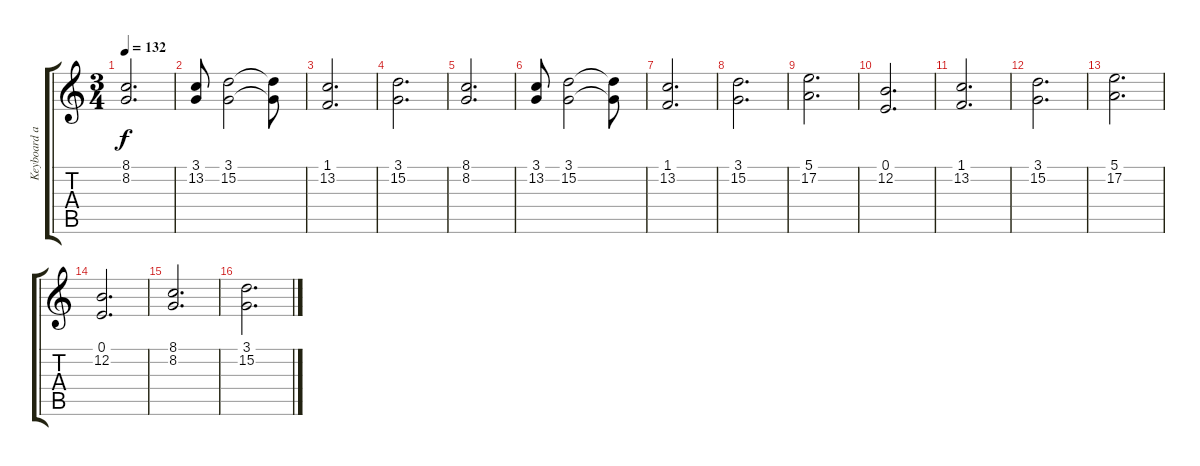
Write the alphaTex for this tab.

\track ("Keyboard akkords" "Keyboard a") {instrument stringensemble2}
\staff {score tabs}
\tuning (E4 B3 G3 D3 A2 E2) {hide}
\ts (3 4)
\tempo 132
\clef g2
\ks c
(8.1 8.2).2{d dy f} |
(3.1 13.2).8 (3.1 15.2).2 (3.1{t} 15.2{t}).8 |
(1.1 13.2).2{d} |
(3.1 15.2).2{d} |
(8.1 8.2).2{d} |
(3.1 13.2).8 (3.1 15.2).2 (3.1{t} 15.2{t}).8 |
(1.1 13.2).2{d} |
(3.1 15.2).2{d} |
(5.1 17.2).2{d} |
(0.1 12.2).2{d} |
(1.1 13.2).2{d} |
(3.1 15.2).2{d} |
(5.1 17.2).2{d} |
(0.1 12.2).2{d} |
(8.1 8.2).2{d} |
(3.1 15.2).2{d}
